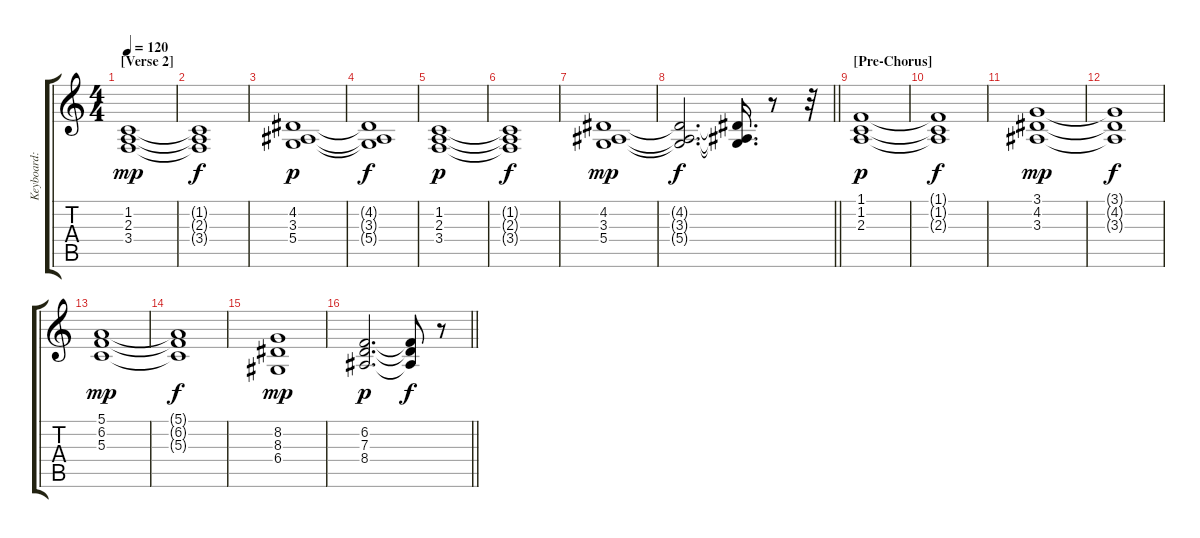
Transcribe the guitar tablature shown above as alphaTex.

\track ("Keyboard: Polysynth" "Keyboard: ") {instrument pad3polysynth}
\staff {score tabs}
\tuning (E4 B3 G3 D3 A2 E2) {hide}
\ts (4 4)
\section ("" "[Verse 2]")
\tempo 120
\clef g2
\ks c
(1.2 2.3 3.4).1{dy mp} |
(1.2{t} 2.3{t} 3.4{t}).1{dy f} |
(4.2 3.3 5.4).1{dy p} |
(4.2{t} 3.3{t} 5.4{t}).1{dy f} |
(1.2 2.3 3.4).1{dy p} |
(1.2{t} 2.3{t} 3.4{t}).1{dy f} |
(4.2 3.3 5.4).1{dy mp} |
\barLineRight lightlight
(4.2{t} 3.3{t} 5.4{t}).2{d dy f} (4.2{t} 3.3{t} 5.4{t}).16{d} r.8 r.32 |
\section ("" "[Pre-Chorus]")
(1.1 1.2 2.3).1{dy p} |
(1.1{t} 1.2{t} 2.3{t}).1{dy f} |
(3.1 4.2 3.3).1{dy mp} |
(3.1{t} 4.2{t} 3.3{t}).1{dy f} |
(5.1 6.2 5.3).1{dy mp} |
(5.1{t} 6.2{t} 5.3{t}).1{dy f} |
(8.2 8.3 6.4).1{dy mp} |
\barLineRight lightlight
(6.2 7.3 8.4).2{d dy p} (6.2{t} 7.3{t} 8.4{t}).8{dy f} r.8
